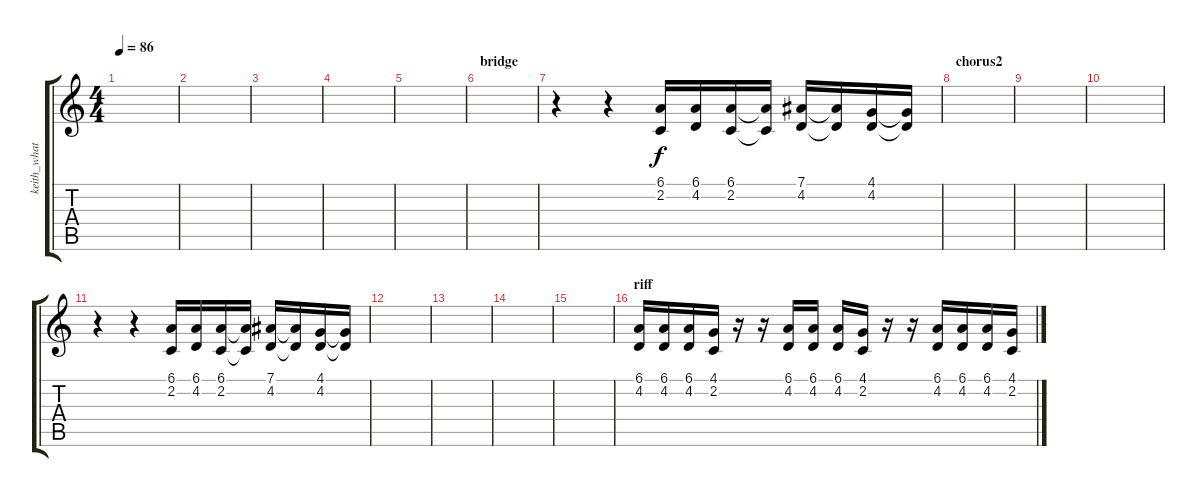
\track ("keith_what've" "keith_what") {instrument englishhorn}
\staff {score tabs}
\tuning (Eb4 Bb3 Gb3 Db3 Ab2 Eb2) {hide}
\ts (4 4)
\tempo 86
\clef g2
\ks c
|
|
|
|
|
\section ("" "bridge")
|
r.4 r.4 (6.1 2.2).16 (6.1 4.2).16 (6.1 2.2).16 (6.1{t} 2.2{t}).16 (7.1 4.2).16 (7.1{t} 4.2{t}).16 (4.1 4.2).16 (4.1{t} 4.2{t}).16 |
\section ("" "chorus2")
|
|
|
r.4 r.4 (6.1 2.2).16 (6.1 4.2).16 (6.1 2.2).16 (6.1{t} 2.2{t}).16 (7.1 4.2).16 (7.1{t} 4.2{t}).16 (4.1 4.2).16 (4.1{t} 4.2{t}).16 |
|
|
|
|
\section ("" "riff")
(6.1 4.2).16 (6.1 4.2).16 (6.1 4.2).16 (4.1 2.2).16 r.16 r.16 (6.1 4.2).16 (6.1 4.2).16 (6.1 4.2).16 (4.1 2.2).16 r.16 r.16 (6.1 4.2).16 (6.1 4.2).16 (6.1 4.2).16 (4.1 2.2).16
